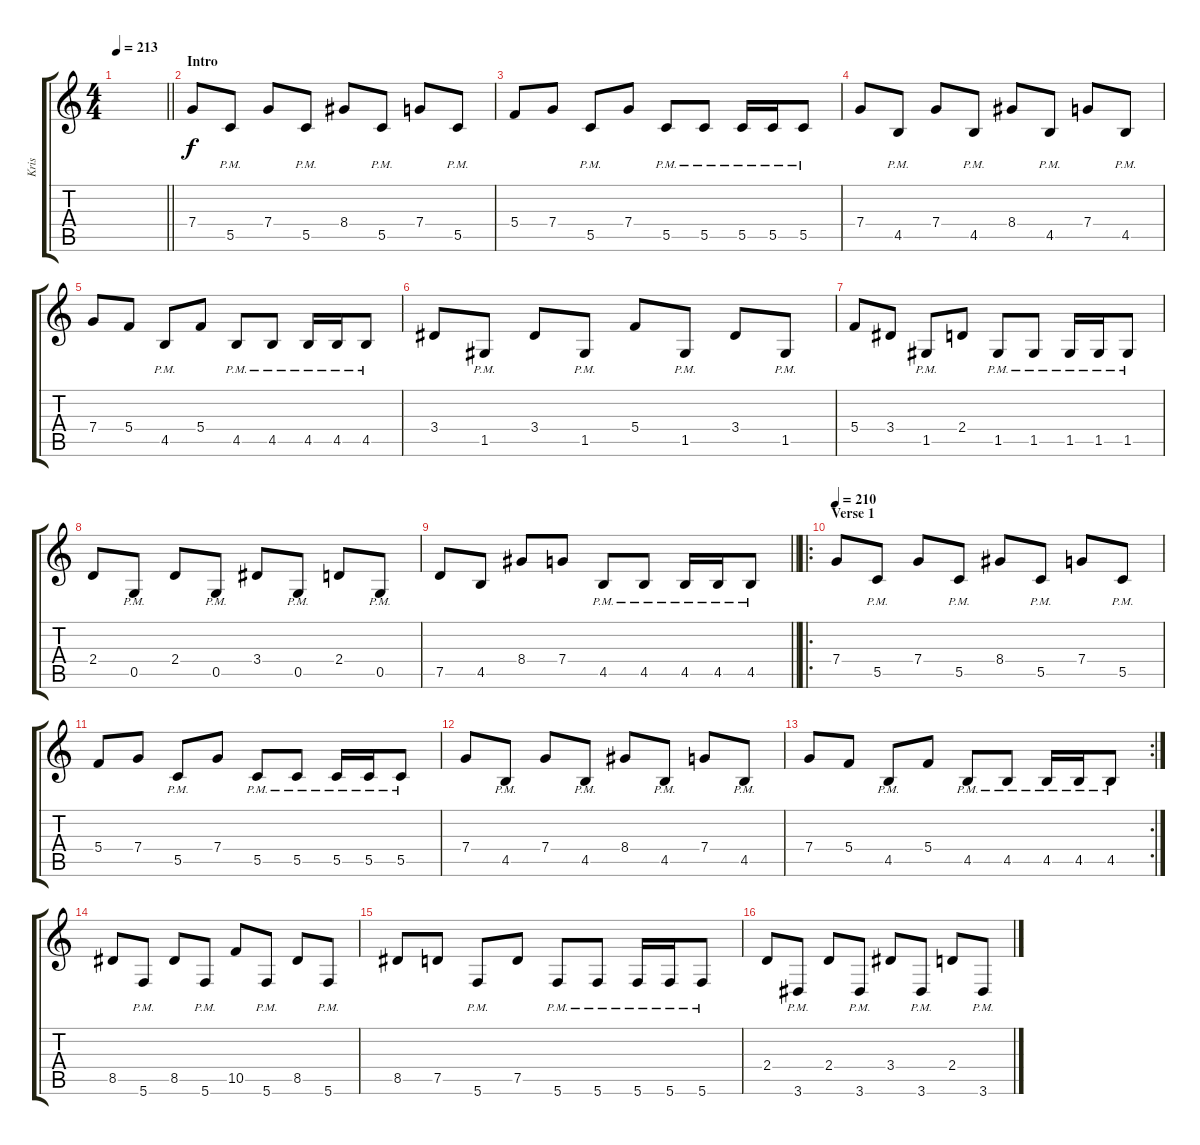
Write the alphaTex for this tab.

\track ("Kris" "Kris") {instrument distortionguitar}
\staff {score tabs}
\tuning (D4 A3 F3 C3 G2 C2) {hide}
\ts (4 4)
\tempo 213
\clef g2
\barLineRight lightlight
\ks c
|
\section ("" "Intro")
7.4.8 5.5{pm}.8 7.4.8 5.5{pm}.8 8.4.8 5.5{pm}.8 7.4.8 5.5{pm}.8 |
5.4.8 7.4.8 5.5{pm}.8 7.4.8 5.5{pm}.8 5.5{pm}.8 5.5{pm}.16 5.5{pm}.16 5.5{pm}.8 |
7.4.8 4.5{pm}.8 7.4.8 4.5{pm}.8 8.4.8 4.5{pm}.8 7.4.8 4.5{pm}.8 |
7.4.8 5.4.8 4.5{pm}.8 5.4.8 4.5{pm}.8 4.5{pm}.8 4.5{pm}.16 4.5{pm}.16 4.5{pm}.8 |
3.4.8 1.5{pm}.8 3.4.8 1.5{pm}.8 5.4.8 1.5{pm}.8 3.4.8 1.5{pm}.8 |
5.4.8 3.4.8 1.5{pm}.8 2.4.8 1.5{pm}.8 1.5{pm}.8 1.5{pm}.16 1.5{pm}.16 1.5{pm}.8 |
2.4.8 0.5{pm}.8 2.4.8 0.5{pm}.8 3.4.8 0.5{pm}.8 2.4.8 0.5{pm}.8 |
\barLineRight lightlight
7.5.8 4.5.8 8.4.8 7.4.8 4.5{pm}.8 4.5{pm}.8 4.5{pm}.16 4.5{pm}.16 4.5{pm}.8 |
\ro
\section ("" "Verse 1")
\tempo 210
7.4.8 5.5{pm}.8 7.4.8 5.5{pm}.8 8.4.8 5.5{pm}.8 7.4.8 5.5{pm}.8 |
5.4.8 7.4.8 5.5{pm}.8 7.4.8 5.5{pm}.8 5.5{pm}.8 5.5{pm}.16 5.5{pm}.16 5.5{pm}.8 |
7.4.8 4.5{pm}.8 7.4.8 4.5{pm}.8 8.4.8 4.5{pm}.8 7.4.8 4.5{pm}.8 |
\rc 2
7.4.8 5.4.8 4.5{pm}.8 5.4.8 4.5{pm}.8 4.5{pm}.8 4.5{pm}.16 4.5{pm}.16 4.5{pm}.8 |
8.5.8 5.6{pm}.8 8.5.8 5.6{pm}.8 10.5.8 5.6{pm}.8 8.5.8 5.6{pm}.8 |
8.5.8 7.5.8 5.6{pm}.8 7.5.8 5.6{pm}.8 5.6{pm}.8 5.6{pm}.16 5.6{pm}.16 5.6{pm}.8 |
2.4.8 3.6{pm}.8 2.4.8 3.6{pm}.8 3.4.8 3.6{pm}.8 2.4.8 3.6{pm}.8
